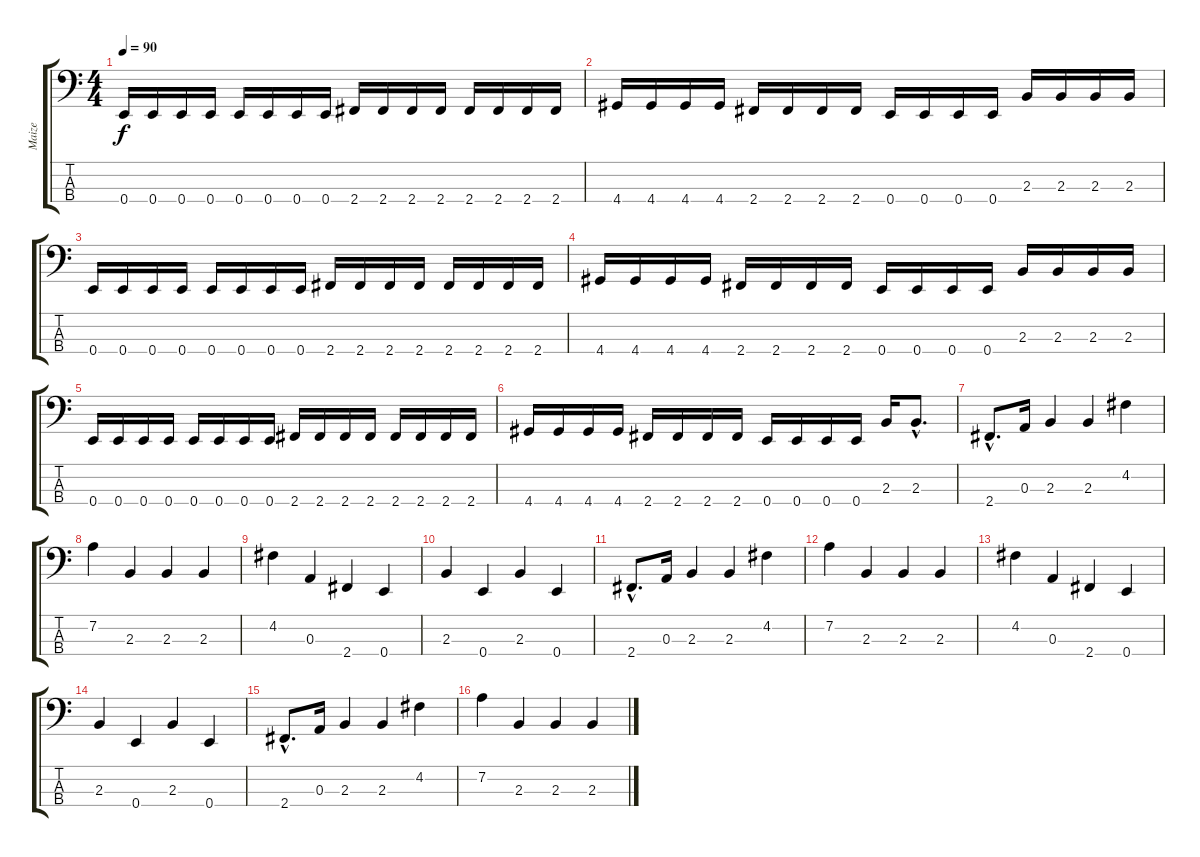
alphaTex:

\track ("Maize" "Maize") {instrument electricbassfinger}
\staff {score tabs}
\tuning (G2 D2 A1 E1) {hide}
\ts (4 4)
\tempo 90
\clef f4
\ks c
0.4.16{dy f} 0.4.16 0.4.16 0.4.16 0.4.16 0.4.16 0.4.16 0.4.16 2.4.16 2.4.16 2.4.16 2.4.16 2.4.16 2.4.16 2.4.16 2.4.16 |
4.4.16 4.4.16 4.4.16 4.4.16 2.4.16 2.4.16 2.4.16 2.4.16 0.4.16 0.4.16 0.4.16 0.4.16 2.3.16 2.3.16 2.3.16 2.3.16 |
0.4.16 0.4.16 0.4.16 0.4.16 0.4.16 0.4.16 0.4.16 0.4.16 2.4.16 2.4.16 2.4.16 2.4.16 2.4.16 2.4.16 2.4.16 2.4.16 |
4.4.16 4.4.16 4.4.16 4.4.16 2.4.16 2.4.16 2.4.16 2.4.16 0.4.16 0.4.16 0.4.16 0.4.16 2.3.16 2.3.16 2.3.16 2.3.16 |
0.4.16 0.4.16 0.4.16 0.4.16 0.4.16 0.4.16 0.4.16 0.4.16 2.4.16 2.4.16 2.4.16 2.4.16 2.4.16 2.4.16 2.4.16 2.4.16 |
4.4.16 4.4.16 4.4.16 4.4.16 2.4.16 2.4.16 2.4.16 2.4.16 0.4.16 0.4.16 0.4.16 0.4.16 2.3.16 2.3{hac}.8{d} |
2.4{hac}.8{d} 0.3.16 2.3.4 2.3.4 4.2.4 |
7.2.4 2.3.4 2.3.4 2.3.4 |
4.2.4 0.3.4 2.4.4 0.4.4 |
2.3.4 0.4.4 2.3.4 0.4.4 |
2.4{hac}.8{d} 0.3.16 2.3.4 2.3.4 4.2.4 |
7.2.4 2.3.4 2.3.4 2.3.4 |
4.2.4 0.3.4 2.4.4 0.4.4 |
2.3.4 0.4.4 2.3.4 0.4.4 |
2.4{hac}.8{d} 0.3.16 2.3.4 2.3.4 4.2.4 |
7.2.4 2.3.4 2.3.4 2.3.4
